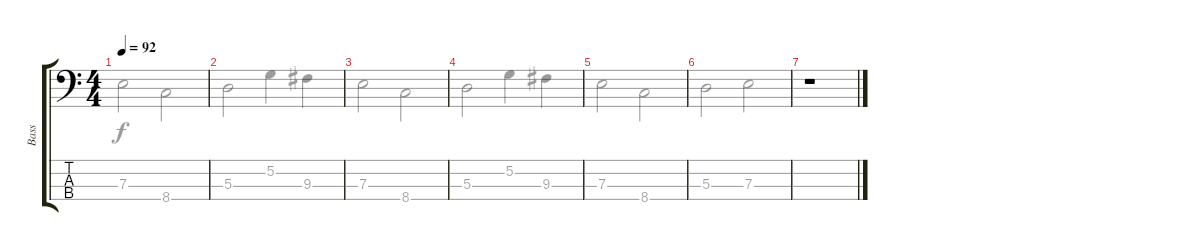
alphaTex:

\track ("Bass" "Bass") {instrument electricbassfinger}
\staff {score tabs}
\tuning (G2 D2 A1 E1) {hide}
\voice
\ts (4 4)
\tempo 92
\clef f4
\ks c
|
|
|
|
|
|
r.1
\voice
\clef f4
\ottava regular
\simile none
\ks c
7.3.2{dy f} 8.4.2 |
5.3.2 5.2.4 9.3.4 |
7.3.2 8.4.2 |
5.3.2 5.2.4 9.3.4 |
7.3.2 8.4.2 |
5.3.2 7.3.2 |
